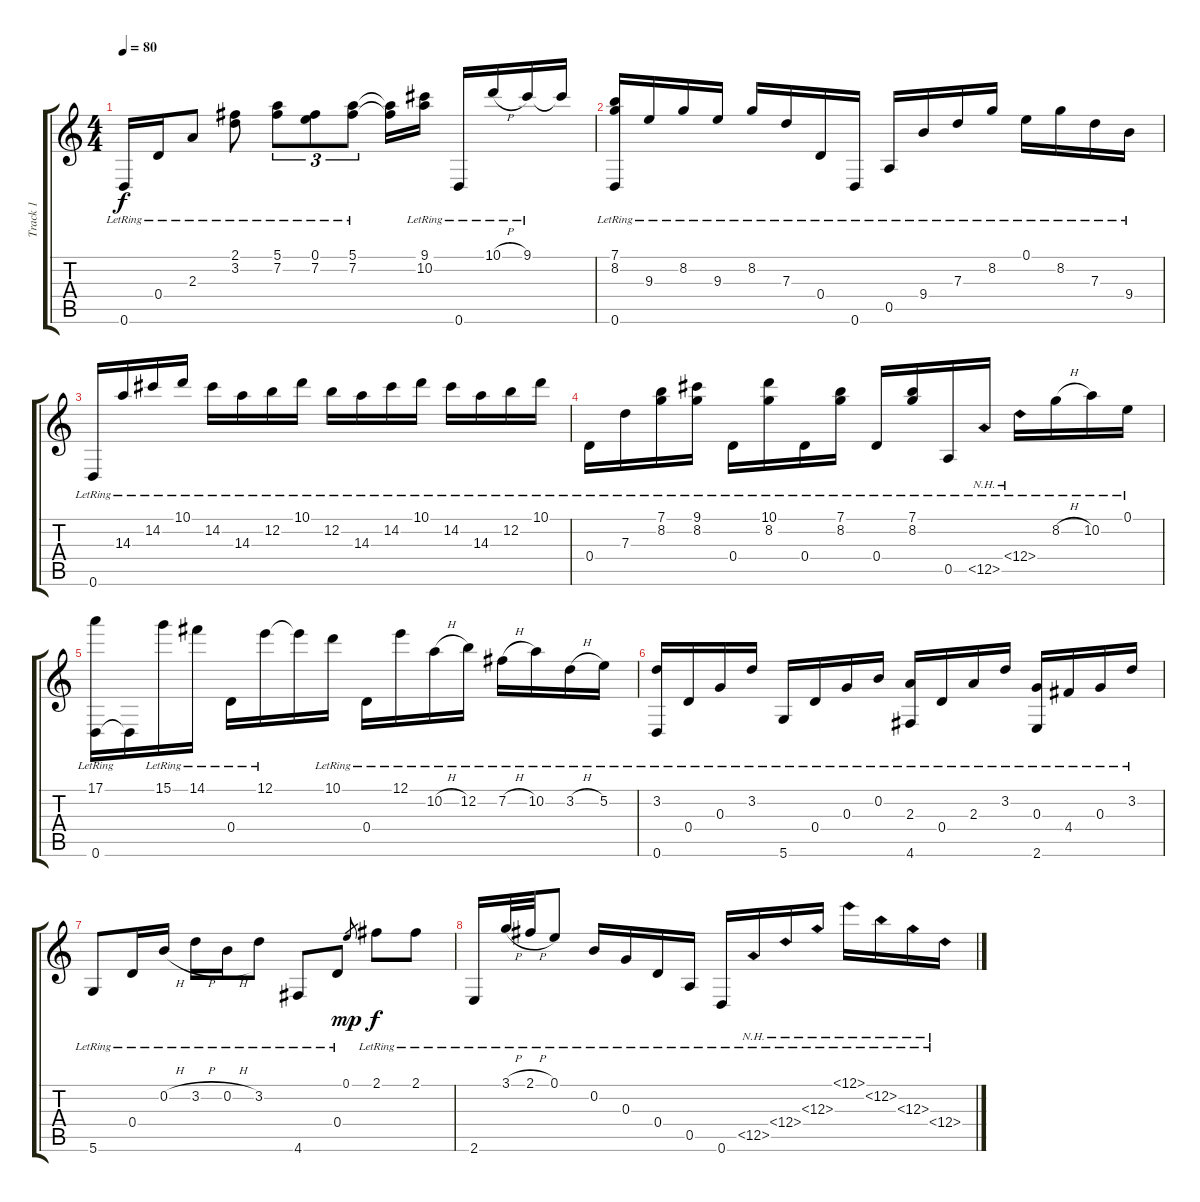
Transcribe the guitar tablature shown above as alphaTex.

\track ("Track 1" "Track 1") {instrument acousticguitarsteel}
\staff {score tabs}
\tuning (E4 B3 G3 D3 A2 D2) {hide}
\ts (4 4)
\tempo 80
\clef g2
\ks c
0.6{lr}.16{dy f} 0.4{lr}.16 2.3{lr}.8 (2.1{lr} 3.2{lr}).8 (5.1{lr} 7.2{lr}).8{tu (3 2)} (0.1{lr} 7.2{lr}).8{tu (3 2)} (5.1{lr} 7.2{lr}).8{tu (3 2)} (5.1{t} 7.2{t}).16 (9.1{lr} 10.2{lr}).16 0.6{lr}.16 10.1{h lr}.16 9.1{lr}.16 9.1{t}.16 |
(7.1{lr} 8.2{lr} 0.6).16 9.3{lr}.16 8.2{lr}.16 9.3{lr}.16 8.2{lr}.16 7.3{lr}.16 0.4{lr}.16 0.6{lr}.16 0.5{lr}.16 9.4{lr}.16 7.3{lr}.16 8.2{lr}.16 0.1{lr}.16 8.2{lr}.16 7.3{lr}.16 9.4{lr}.16 |
0.6{lr}.16 14.3{lr}.16 14.2{lr}.16 10.1{lr}.16 14.2{lr}.16 14.3{lr}.16 12.2{lr}.16 10.1{lr}.16 12.2{lr}.16 14.3{lr}.16 14.2{lr}.16 10.1{lr}.16 14.2{lr}.16 14.3{lr}.16 12.2{lr}.16 10.1{lr}.16 |
0.4{lr}.16 7.3{lr}.16 (7.1{lr} 8.2{lr}).16 (9.1{lr} 8.2{lr}).16 0.4{lr}.16 (10.1{lr} 8.2{lr}).16 0.4{lr}.16 (7.1{lr} 8.2{lr}).16 0.4{lr}.16 (7.1{lr} 8.2{lr}).16 0.5{lr}.16 12.5{nh lr}.16 12.4{nh lr}.16 8.2{h lr}.16 10.2{lr}.16 0.1{lr}.16 |
(17.1{lr} 0.6{lr}).16 0.6{t}.16 15.1{lr}.16 14.1{lr}.16 0.4{lr}.16 12.1{lr}.16 12.1{t}.16 10.1{lr}.16 0.4{lr}.16 12.1{lr}.16 10.2{h lr}.16 12.2{lr}.16 7.2{h lr}.16 10.2{lr}.16 3.2{h lr}.16 5.2{lr}.16 |
(3.2{lr} 0.6{lr}).16 0.4{lr}.16 0.3{lr}.16 3.2{lr}.16 5.6{lr}.16 0.4{lr}.16 0.3{lr}.16 0.2{lr}.16 (2.3{lr} 4.6{lr}).16 0.4{lr}.16 2.3{lr}.16 3.2{lr}.16 (0.3{lr} 2.6{lr}).16 4.4{lr}.16 0.3{lr}.16 3.2{lr}.16 |
5.6{lr}.8 0.4{lr}.16 0.2{h lr}.16 3.2{h lr}.16 0.2{h lr}.16 3.2{lr}.8 4.6{lr}.8 0.4{lr}.8 0.1.8{gr dy mp} 2.1{lr}.8{dy f} 2.1{lr}.8 |
2.6{lr}.16 3.1{h lr}.32 2.1{h lr}.32 0.1{lr}.8 0.2{lr}.16 0.3{lr}.16 0.4{lr}.16 0.5{lr}.16 0.6{lr}.16 12.5{nh lr}.16 12.4{nh lr}.16 12.3{nh lr}.16 12.1{nh lr}.16 12.2{nh lr}.16 12.3{nh lr}.16 12.4{nh lr}.16
